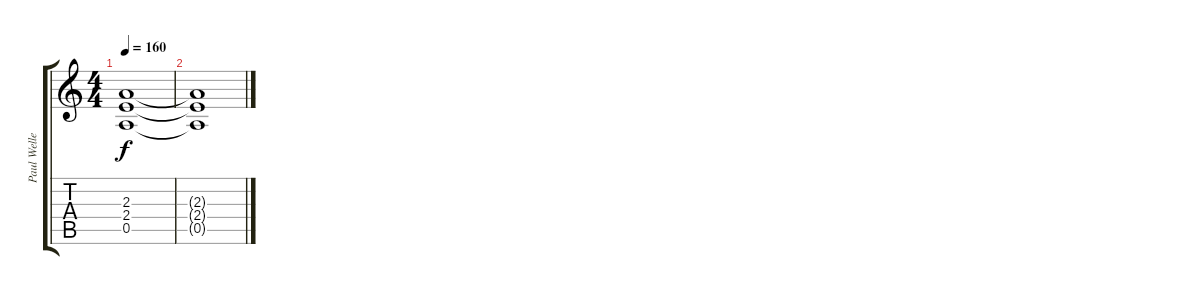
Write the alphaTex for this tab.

\track ("Paul Weller Rhythm" "Paul Welle") {instrument electricguitarclean}
\staff {score tabs}
\tuning (E4 B3 G3 D3 A2 E2) {hide}
\ts (4 4)
\tempo 160
\clef g2
\ks c
(2.3{t} 2.4{t} 0.5{t}).1{dy f} |
(2.3{t} 2.4{t} 0.5{t}).1
